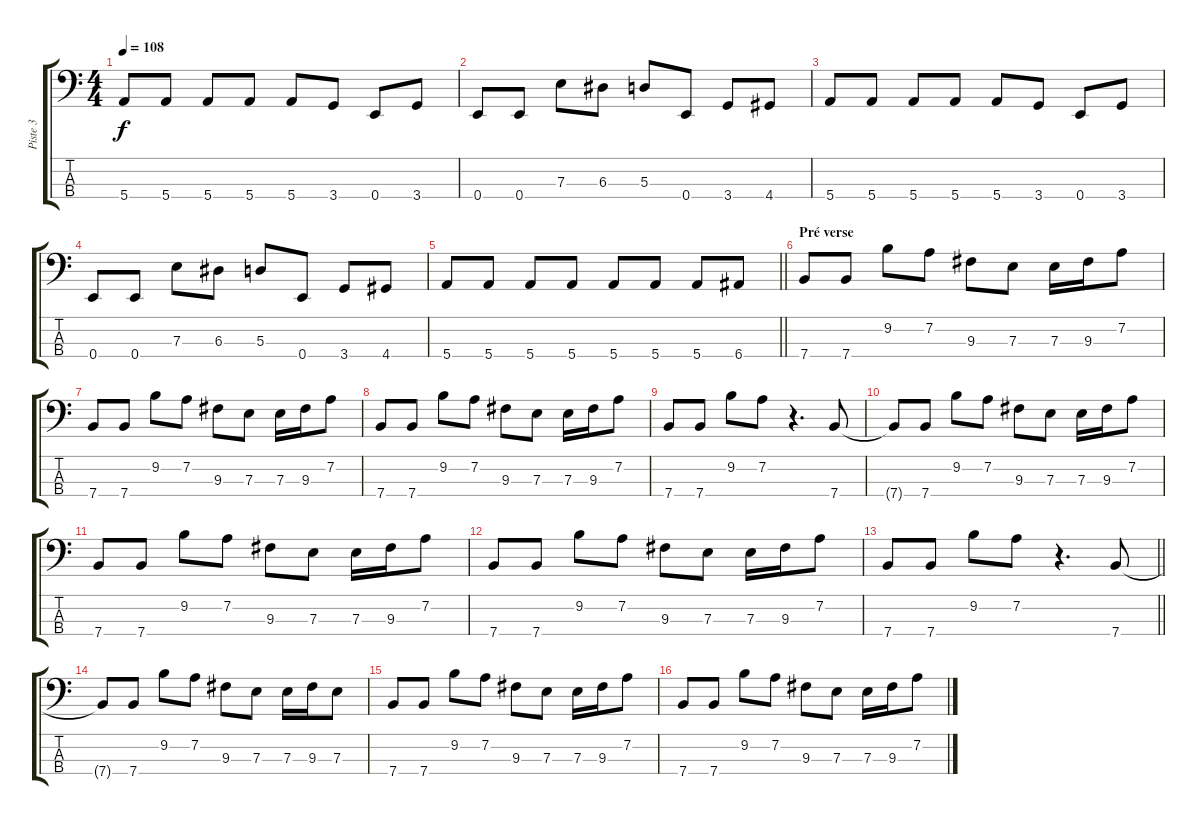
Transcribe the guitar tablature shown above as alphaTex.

\track ("Piste 3" "Piste 3") {instrument electricbassfinger}
\staff {score tabs}
\tuning (G2 D2 A1 E1) {hide}
\ts (4 4)
\tempo 108
\clef f4
\ks c
5.4.8{dy f} 5.4.8 5.4.8 5.4.8 5.4.8 3.4.8 0.4.8 3.4.8 |
0.4.8 0.4.8 7.3.8 6.3.8 5.3.8 0.4.8 3.4.8 4.4.8 |
5.4.8 5.4.8 5.4.8 5.4.8 5.4.8 3.4.8 0.4.8 3.4.8 |
0.4.8 0.4.8 7.3.8 6.3.8 5.3.8 0.4.8 3.4.8 4.4.8 |
\barLineRight lightlight
5.4.8 5.4.8 5.4.8 5.4.8 5.4.8 5.4.8 5.4.8 6.4.8 |
\section ("" "Pré verse")
7.4.8 7.4.8 9.2.8 7.2.8 9.3.8 7.3.8 7.3.16 9.3.16 7.2.8 |
7.4.8 7.4.8 9.2.8 7.2.8 9.3.8 7.3.8 7.3.16 9.3.16 7.2.8 |
7.4.8 7.4.8 9.2.8 7.2.8 9.3.8 7.3.8 7.3.16 9.3.16 7.2.8 |
7.4.8 7.4.8 9.2.8 7.2.8 r.4{d} 7.4.8 |
7.4{t}.8 7.4.8 9.2.8 7.2.8 9.3.8 7.3.8 7.3.16 9.3.16 7.2.8 |
7.4.8 7.4.8 9.2.8 7.2.8 9.3.8 7.3.8 7.3.16 9.3.16 7.2.8 |
7.4.8 7.4.8 9.2.8 7.2.8 9.3.8 7.3.8 7.3.16 9.3.16 7.2.8 |
\barLineRight lightlight
7.4.8 7.4.8 9.2.8 7.2.8 r.4{d} 7.4.8 |
7.4{t}.8 7.4.8 9.2.8 7.2.8 9.3.8 7.3.8 7.3.16 9.3.16 7.3.8 |
7.4.8 7.4.8 9.2.8 7.2.8 9.3.8 7.3.8 7.3.16 9.3.16 7.2.8 |
7.4.8 7.4.8 9.2.8 7.2.8 9.3.8 7.3.8 7.3.16 9.3.16 7.2.8
